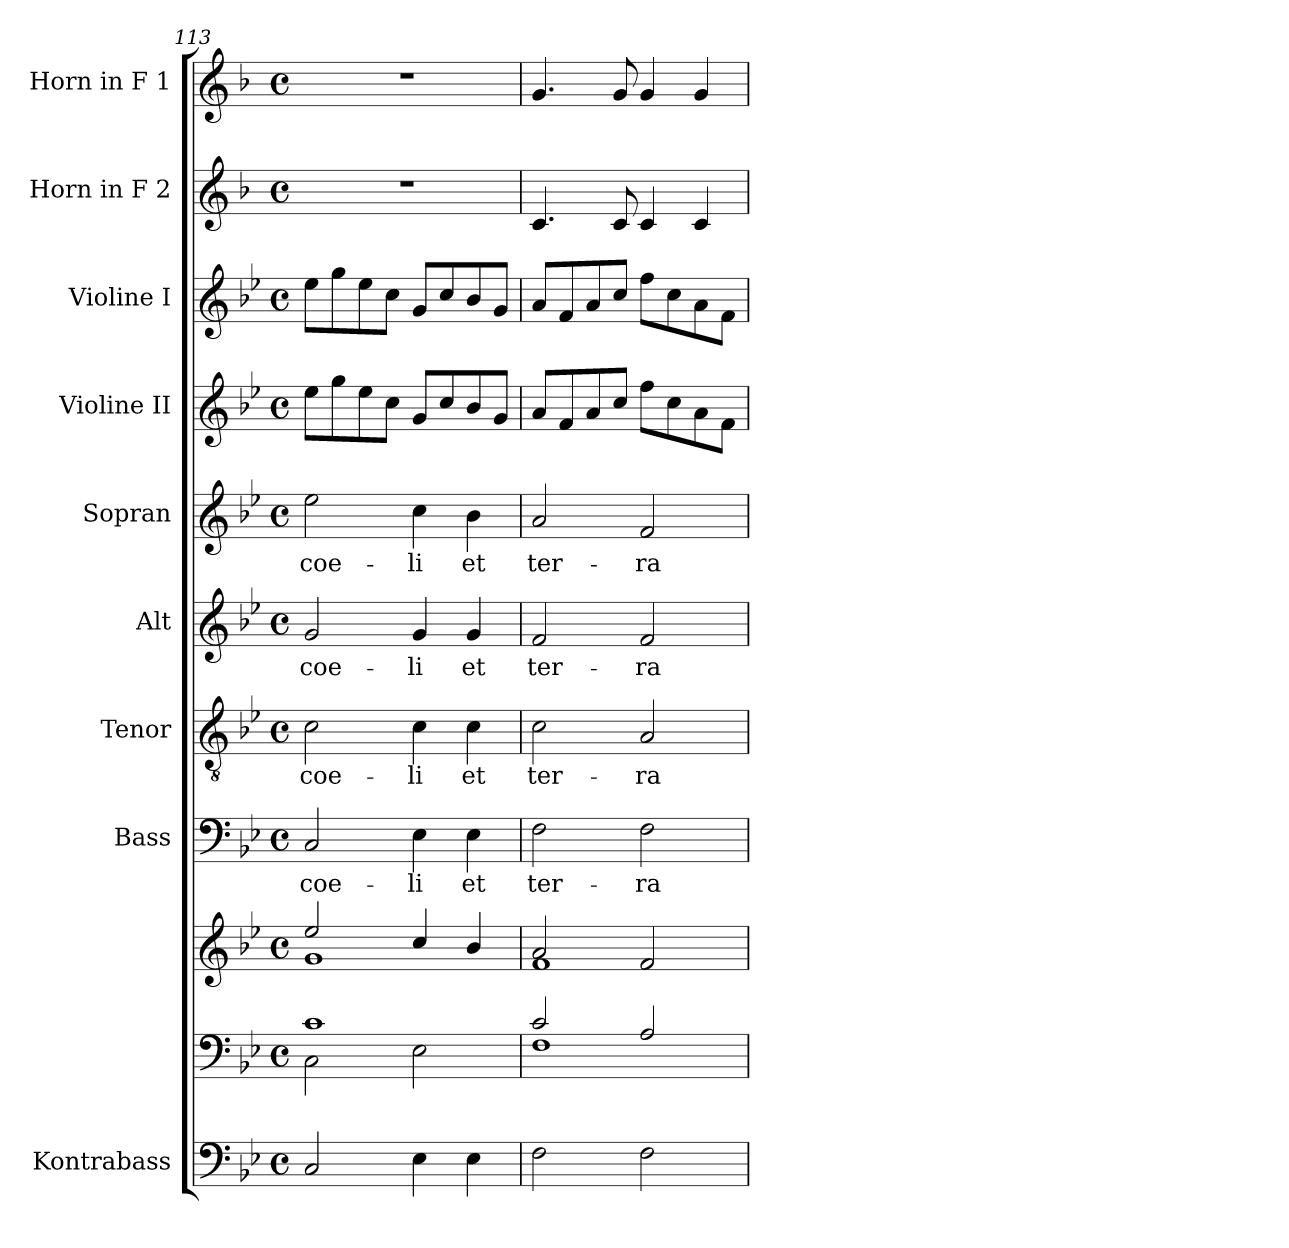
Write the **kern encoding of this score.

**kern	**kern	**kern	**kern	**text	**kern	**text	**kern	**text	**kern	**text	**kern	**kern	**kern	**kern
*part10	*part9	*part9	*part8	*part8	*part7	*part7	*part6	*part6	*part5	*part5	*part4	*part3	*part2	*part1
*staff11	*staff10	*staff9	*staff8	*staff8	*staff7	*staff7	*staff6	*staff6	*staff5	*staff5	*staff4	*staff3	*staff2	*staff1
*I"Kontrabass	*	*	*I"Bass	*	*I"Tenor	*	*I"Alt	*	*I"Sopran	*	*I"Violine II	*I"Violine I	*I"Horn in F 2	*I"Horn in F 1
*I'Kb.	*	*	*I'B.	*	*I'T.	*	*I'A.	*	*I'S.	*	*I'Vl. II	*I'Vl. I	*	*
*clefF4	*clefF4	*clefG2	*clefF4	*	*clefGv2	*	*clefG2	*	*clefG2	*	*clefG2	*clefG2	*clefG2	*clefG2
*ITrd7c12	*	*	*	*	*	*	*	*	*	*	*	*	*ITrd4c7	*ITrd4c7
*k[b-e-]	*k[b-e-]	*k[b-e-]	*k[b-e-]	*	*k[b-e-]	*	*k[b-e-]	*	*k[b-e-]	*	*k[b-e-]	*k[b-e-]	*k[b-e-]	*k[b-e-]
*B-:	*B-:	*B-:	*B-:	*	*B-:	*	*B-:	*	*B-:	*	*B-:	*B-:	*B-:	*B-:
*M4/4	*M4/4	*M4/4	*M4/4	*	*M4/4	*	*M4/4	*	*M4/4	*	*M4/4	*M4/4	*M4/4	*M4/4
*met(c)	*met(c)	*met(c)	*met(c)	*	*met(c)	*	*met(c)	*	*met(c)	*	*met(c)	*met(c)	*met(c)	*met(c)
=113	=113	=113	=113	=113	=113	=113	=113	=113	=113	=113	=113	=113	=113	=113
*	*^	*^	*	*	*	*	*	*	*	*	*	*	*	*
!	!	!	!	!	!	!LO:LY:b	!	!LO:LY:b	!	!LO:LY:b	!	!LO:LY:b	!	!	!	!
2CC/	1c	2C\	2ee-/	1g	2C/	coe-	2c\	coe-	2g/	coe-	2ee-\	coe-	8ee-\L	8ee-\L	1r	1r
.	.	.	.	.	.	.	.	.	.	.	.	.	8gg\	8gg\	.	.
.	.	.	.	.	.	.	.	.	.	.	.	.	8ee-\	8ee-\	.	.
.	.	.	.	.	.	.	.	.	.	.	.	.	8cc\J	8cc\J	.	.
!	!	!	!	!	!	!LO:LY:b	!	!LO:LY:b	!	!LO:LY:b	!	!LO:LY:b	!	!	!	!
4EE-\	.	2E-\	4cc/	.	4E-\	-li	4c\	-li	4g/	-li	4cc\	-li	8g/L	8g/L	.	.
.	.	.	.	.	.	.	.	.	.	.	.	.	8cc/	8cc/	.	.
!	!	!	!	!	!	!LO:LY:b	!	!LO:LY:b	!	!LO:LY:b	!	!LO:LY:b	!	!	!	!
4EE-\	.	.	4b-/	.	4E-\	et	4c\	et	4g/	et	4b-\	et	8b-/	8b-/	.	.
.	.	.	.	.	.	.	.	.	.	.	.	.	8g/J	8g/J	.	.
=114	=114	=114	=114	=114	=114	=114	=114	=114	=114	=114	=114	=114	=114	=114	=114	=114
!	!	!	!	!	!	!LO:LY:b	!	!LO:LY:b	!	!LO:LY:b	!	!LO:LY:b	!	!	!	!
2FF\	2c/	1F	2a/	1f	2F\	ter-	2c\	ter-	2f/	ter-	2a/	ter-	8a/L	8a/L	4.F/	4.c/
.	.	.	.	.	.	.	.	.	.	.	.	.	8f/	8f/	.	.
.	.	.	.	.	.	.	.	.	.	.	.	.	8a/	8a/	.	.
.	.	.	.	.	.	.	.	.	.	.	.	.	8cc/J	8cc/J	8F/	8c/
!	!	!	!	!	!	!LO:LY:b	!	!LO:LY:b	!	!LO:LY:b	!	!LO:LY:b	!	!	!	!
2FF\	2A/	.	2f/	.	2F\	-ra	2A/	-ra	2f/	-ra	2f/	-ra	8ff\L	8ff\L	4F/	4c/
.	.	.	.	.	.	.	.	.	.	.	.	.	8cc\	8cc\	.	.
.	.	.	.	.	.	.	.	.	.	.	.	.	8a\	8a\	4F/	4c/
.	.	.	.	.	.	.	.	.	.	.	.	.	8f\J	8f\J	.	.
*	*v	*v	*	*	*	*	*	*	*	*	*	*	*	*	*	*
*	*	*v	*v	*	*	*	*	*	*	*	*	*	*	*	*
=	=	=	=	=	=	=	=	=	=	=	=	=	=	=
*-	*-	*-	*-	*-	*-	*-	*-	*-	*-	*-	*-	*-	*-	*-
